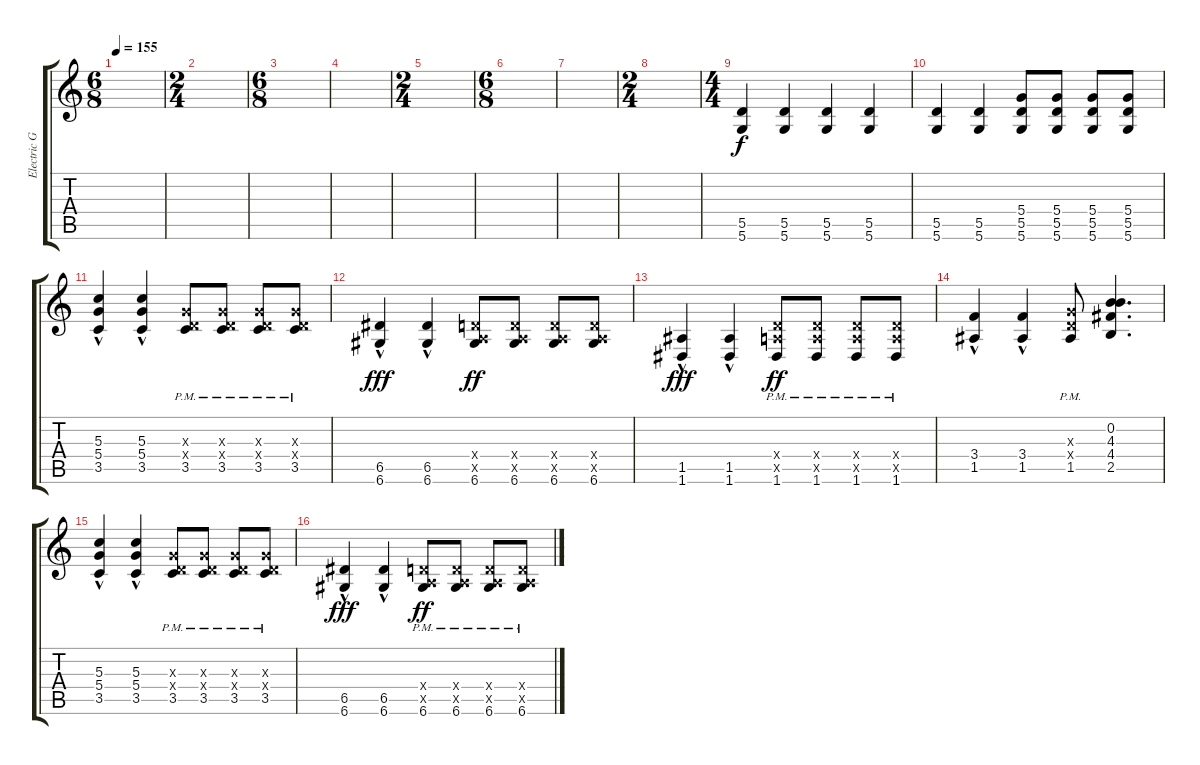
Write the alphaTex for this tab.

\track ("Electric Guitar Rythm: Bob Katsionis" "Electric G") {instrument distortionguitar}
\staff {score tabs}
\tuning (E4 B3 G3 D3 A2 D2) {hide}
\ts (6 8)
\tempo 155
\clef g2
\ks c
|
\ts (2 4)
|
\ts (6 8)
|
|
\ts (2 4)
|
\ts (6 8)
|
|
\ts (2 4)
|
\ts (4 4)
(5.5 5.6).4 (5.5 5.6).4 (5.5 5.6).4 (5.5 5.6).4 |
(5.5 5.6).4 (5.5 5.6).4 (5.4 5.5 5.6).8 (5.4 5.5 5.6).8 (5.4 5.5 5.6).8 (5.4 5.5 5.6).8 |
(5.3{hac} 5.4 3.5).4 (5.3{hac} 5.4 3.5).4 (0.3{x} 0.4{x} 3.5{pm}).8 (0.3{x} 0.4{x} 3.5{pm}).8 (0.3{x} 0.4{x} 3.5{pm}).8 (0.3{x} 0.4{x} 3.5{pm}).8 |
(6.5 6.6{hac}).4{dy fff} (6.5 6.6{hac}).4 (0.4{x} 0.5{x} 6.6).8{dy ff} (0.4{x} 0.5{x} 6.6).8 (0.4{x} 0.5{x} 6.6).8 (0.4{x} 0.5{x} 6.6).8 |
(1.5 1.6{hac}).4{dy fff} (1.5 1.6{hac}).4 (0.4{x} 0.5{x} 1.6{pm}).8{dy ff} (0.4{x} 0.5{x} 1.6{pm}).8 (0.4{x} 0.5{x} 1.6{pm}).8 (0.4{x} 0.5{x} 1.6{pm}).8 |
(3.4{hac} 1.5).4 (3.4{hac} 1.5).4 (0.3{x} 0.4{x} 1.5{pm}).8 (0.2 4.3 4.4 2.5).4{d} |
(5.3{hac} 5.4 3.5).4 (5.3{hac} 5.4 3.5).4 (0.3{x} 0.4{x} 3.5{pm}).8 (0.3{x} 0.4{x} 3.5{pm}).8 (0.3{x} 0.4{x} 3.5{pm}).8 (0.3{x} 0.4{x} 3.5{pm}).8 |
(6.5 6.6{hac}).4{dy fff} (6.5 6.6{hac}).4 (0.4{x} 0.5{x} 6.6{pm}).8{dy ff} (0.4{x} 0.5{x} 6.6{pm}).8 (0.4{x} 0.5{x} 6.6{pm}).8 (0.4{x} 0.5{x} 6.6{pm}).8
